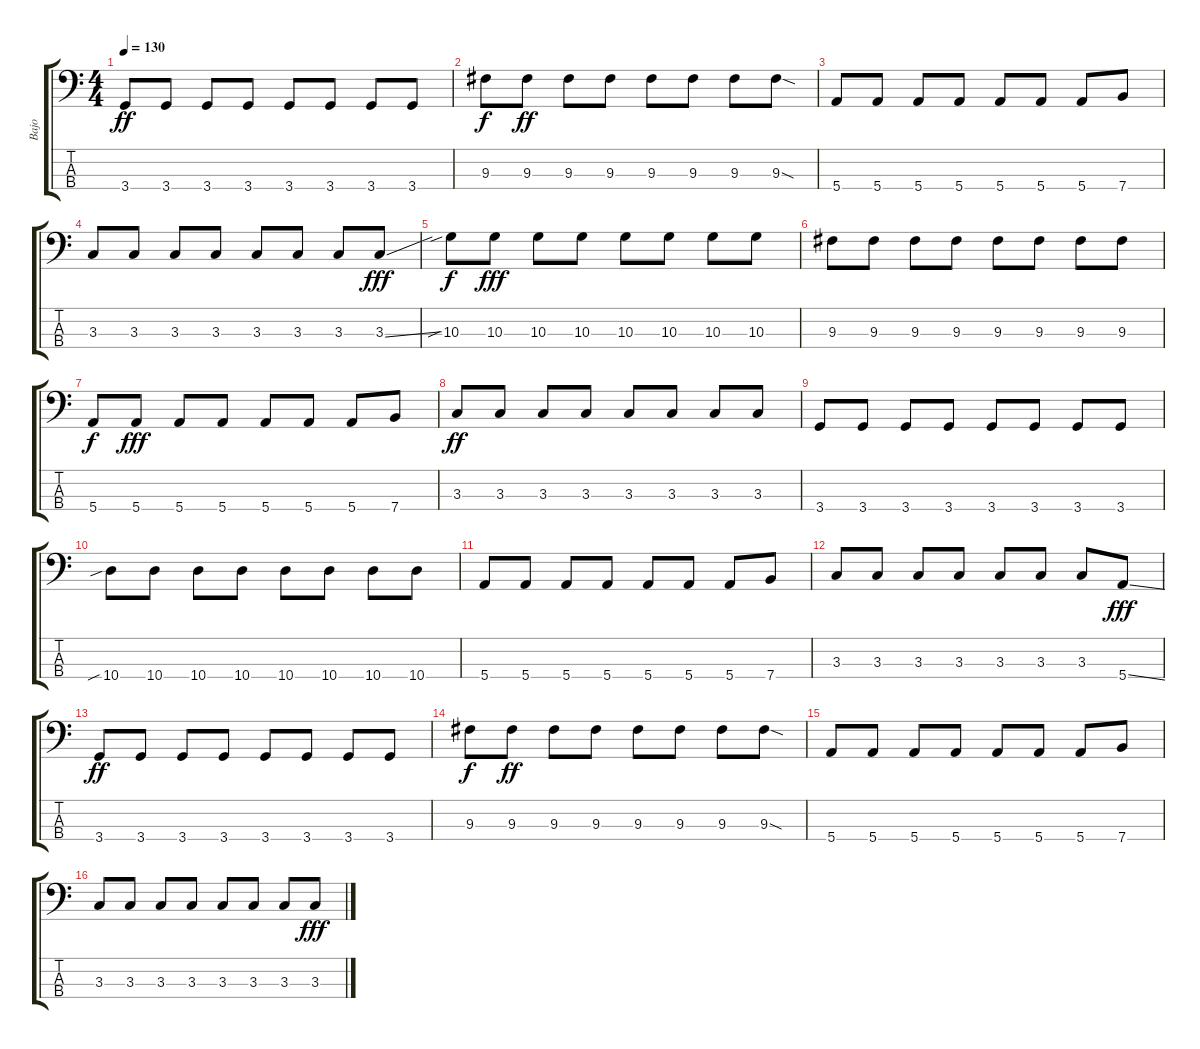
\track ("Bajo" "Bajo") {instrument electricbassfinger}
\staff {score tabs}
\tuning (G2 D2 A1 E1) {hide}
\ts (4 4)
\tempo 130
\clef f4
\ks c
3.4.8{dy ff} 3.4.8 3.4.8 3.4.8 3.4.8 3.4.8 3.4.8 3.4.8 |
9.3.8{dy f} 9.3.8{dy ff} 9.3.8 9.3.8 9.3.8 9.3.8 9.3.8 9.3{sod}.8 |
5.4.8 5.4.8 5.4.8 5.4.8 5.4.8 5.4.8 5.4.8 7.4.8 |
3.3.8 3.3.8 3.3.8 3.3.8 3.3.8 3.3.8 3.3.8 3.3{ss}.8{dy fff} |
10.3{sib}.8{dy f} 10.3.8{dy fff} 10.3.8 10.3.8 10.3.8 10.3.8 10.3.8 10.3.8 |
9.3.8 9.3.8 9.3.8 9.3.8 9.3.8 9.3.8 9.3.8 9.3.8 |
5.4.8{dy f} 5.4.8{dy fff} 5.4.8 5.4.8 5.4.8 5.4.8 5.4.8 7.4.8 |
3.3.8{dy ff} 3.3.8 3.3.8 3.3.8 3.3.8 3.3.8 3.3.8 3.3.8 |
3.4.8 3.4.8 3.4.8 3.4.8 3.4.8 3.4.8 3.4.8 3.4.8 |
10.4{sib}.8 10.4.8 10.4.8 10.4.8 10.4.8 10.4.8 10.4.8 10.4.8 |
5.4.8 5.4.8 5.4.8 5.4.8 5.4.8 5.4.8 5.4.8 7.4.8 |
3.3.8 3.3.8 3.3.8 3.3.8 3.3.8 3.3.8 3.3.8 5.4{ss}.8{dy fff} |
3.4.8{dy ff} 3.4.8 3.4.8 3.4.8 3.4.8 3.4.8 3.4.8 3.4.8 |
9.3.8{dy f} 9.3.8{dy ff} 9.3.8 9.3.8 9.3.8 9.3.8 9.3.8 9.3{sod}.8 |
5.4.8 5.4.8 5.4.8 5.4.8 5.4.8 5.4.8 5.4.8 7.4.8 |
3.3.8 3.3.8 3.3.8 3.3.8 3.3.8 3.3.8 3.3.8 3.3{ss}.8{dy fff}
